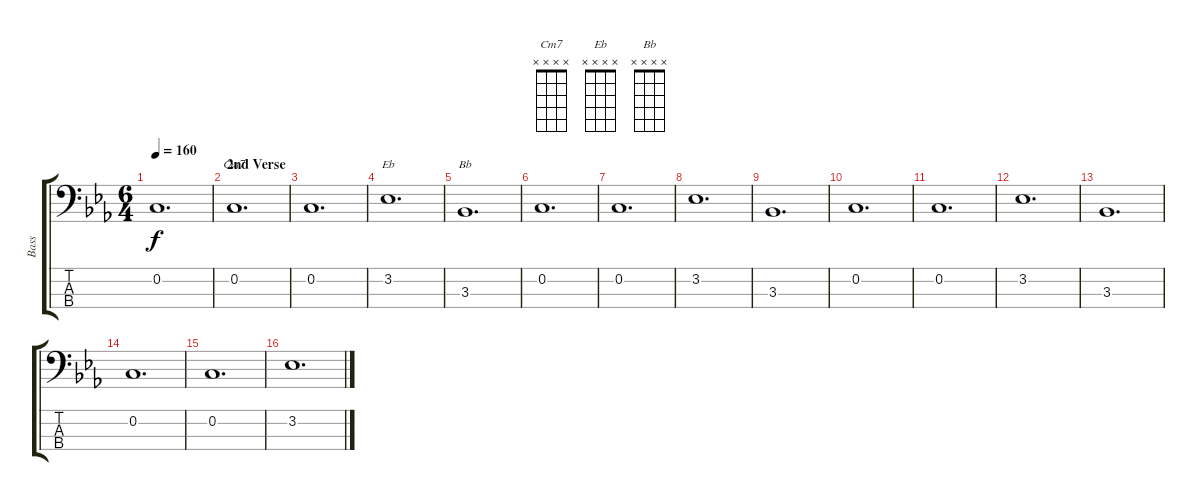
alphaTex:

\track ("Bass" "Bass") {instrument electricbassfinger}
\staff {score tabs}
\tuning (F2 C2 G1 C1) {hide}
\chord ("Cm7" x x x x)
\chord ("Eb" x x x x)
\chord ("Bb" x x x x)
\ts (6 4)
\tempo 160
\clef f4
\ks cminor
0.2{t}.1{d dy f} |
\section ("" "2nd Verse")
0.2.1{d ch "Cm7"} |
0.2.1{d} |
3.2.1{d ch "Eb"} |
3.3.1{d ch "Bb"} |
0.2.1{d} |
0.2.1{d} |
3.2.1{d} |
3.3.1{d} |
0.2.1{d} |
0.2.1{d} |
3.2.1{d} |
3.3.1{d} |
0.2.1{d} |
0.2.1{d} |
3.2.1{d}
